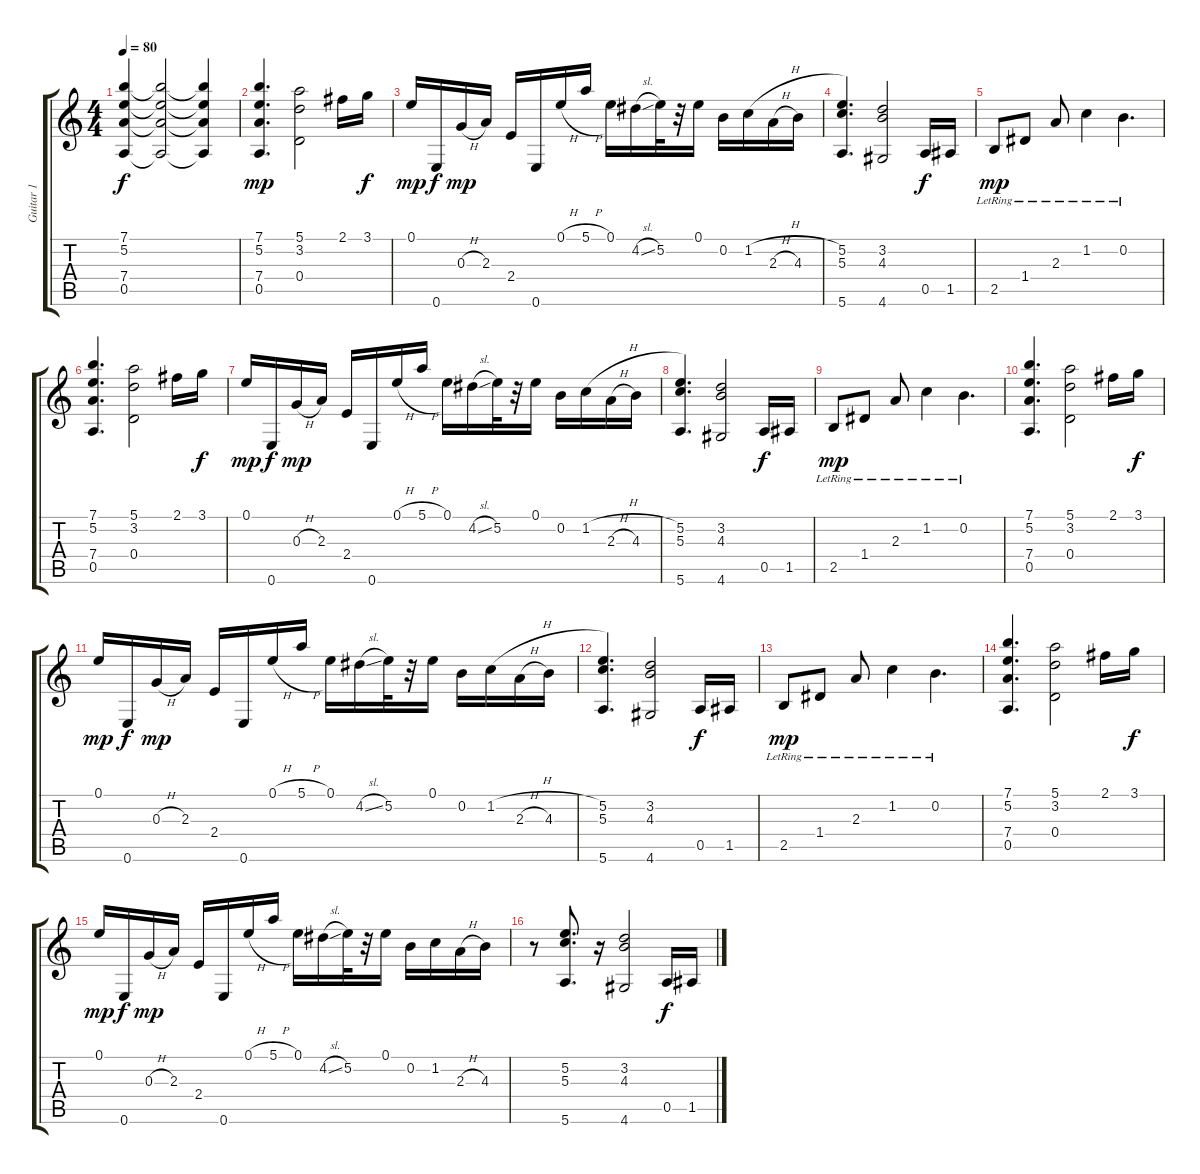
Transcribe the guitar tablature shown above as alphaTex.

\track ("Guitar 1" "Guitar 1") {instrument acousticguitarnylon}
\staff {score tabs}
\tuning (E4 B3 G3 D3 A2 E2) {hide}
\ts (4 4)
\tempo 80
\clef g2
\ks c
(7.1 5.2 7.4 0.5).4{dy f volume 0 instrument acousticguitarnylon} (7.1{t} 5.2{t} 7.4{t} 0.5{t}).2{volume 13} (7.1{t} 5.2{t} 7.4{t} 0.5{t}).4 |
(7.1 5.2 7.4 0.5).4{d dy mp} (5.1 3.2 0.4).2 2.1.16 3.1.16{dy f} |
0.1.16{dy mp} 0.6.16{dy f} 0.3{h}.16{dy mp} 2.3.16 2.4.16 0.6.16 0.1{h}.16 5.1{h}.16 0.1.16 4.2{sl}.16 5.2.32 r.32 0.1.16 0.2.16 1.2{h}.16 2.3{h}.16 4.3.16 |
(5.2 5.3 5.6).4{d} (3.2 4.3 4.6).2 0.5.16{dy f} 1.5.16 |
2.5{lr}.8{dy mp} 1.4{lr}.8 2.3{lr}.8 1.2{lr}.4 0.2{lr}.4{d} |
(7.1 5.2 7.4 0.5).4{d} (5.1 3.2 0.4).2 2.1.16 3.1.16{dy f} |
0.1.16{dy mp} 0.6.16{dy f} 0.3{h}.16{dy mp} 2.3.16 2.4.16 0.6.16 0.1{h}.16 5.1{h}.16 0.1.16 4.2{sl}.16 5.2.32 r.32 0.1.16 0.2.16 1.2{h}.16 2.3{h}.16 4.3.16 |
(5.2 5.3 5.6).4{d} (3.2 4.3 4.6).2 0.5.16{dy f} 1.5.16 |
2.5{lr}.8{dy mp} 1.4{lr}.8 2.3{lr}.8 1.2{lr}.4 0.2{lr}.4{d} |
(7.1 5.2 7.4 0.5).4{d} (5.1 3.2 0.4).2 2.1.16 3.1.16{dy f} |
0.1.16{dy mp} 0.6.16{dy f} 0.3{h}.16{dy mp} 2.3.16 2.4.16 0.6.16 0.1{h}.16 5.1{h}.16 0.1.16 4.2{sl}.16 5.2.32 r.32 0.1.16 0.2.16 1.2{h}.16 2.3{h}.16 4.3.16 |
(5.2 5.3 5.6).4{d} (3.2 4.3 4.6).2 0.5.16{dy f} 1.5.16 |
2.5{lr}.8{dy mp} 1.4{lr}.8 2.3{lr}.8 1.2{lr}.4 0.2{lr}.4{d} |
(7.1 5.2 7.4 0.5).4{d} (5.1 3.2 0.4).2 2.1.16 3.1.16{dy f} |
0.1.16{dy mp} 0.6.16{dy f} 0.3{h}.16{dy mp} 2.3.16 2.4.16 0.6.16 0.1{h}.16 5.1{h}.16 0.1.16 4.2{sl}.16 5.2.32 r.32 0.1.16 0.2.16 1.2.16 2.3{h}.16 4.3.16 |
r.8 (5.2 5.3 5.6).8{d} r.16 (3.2 4.3 4.6).2 0.5.16{dy f} 1.5.16
